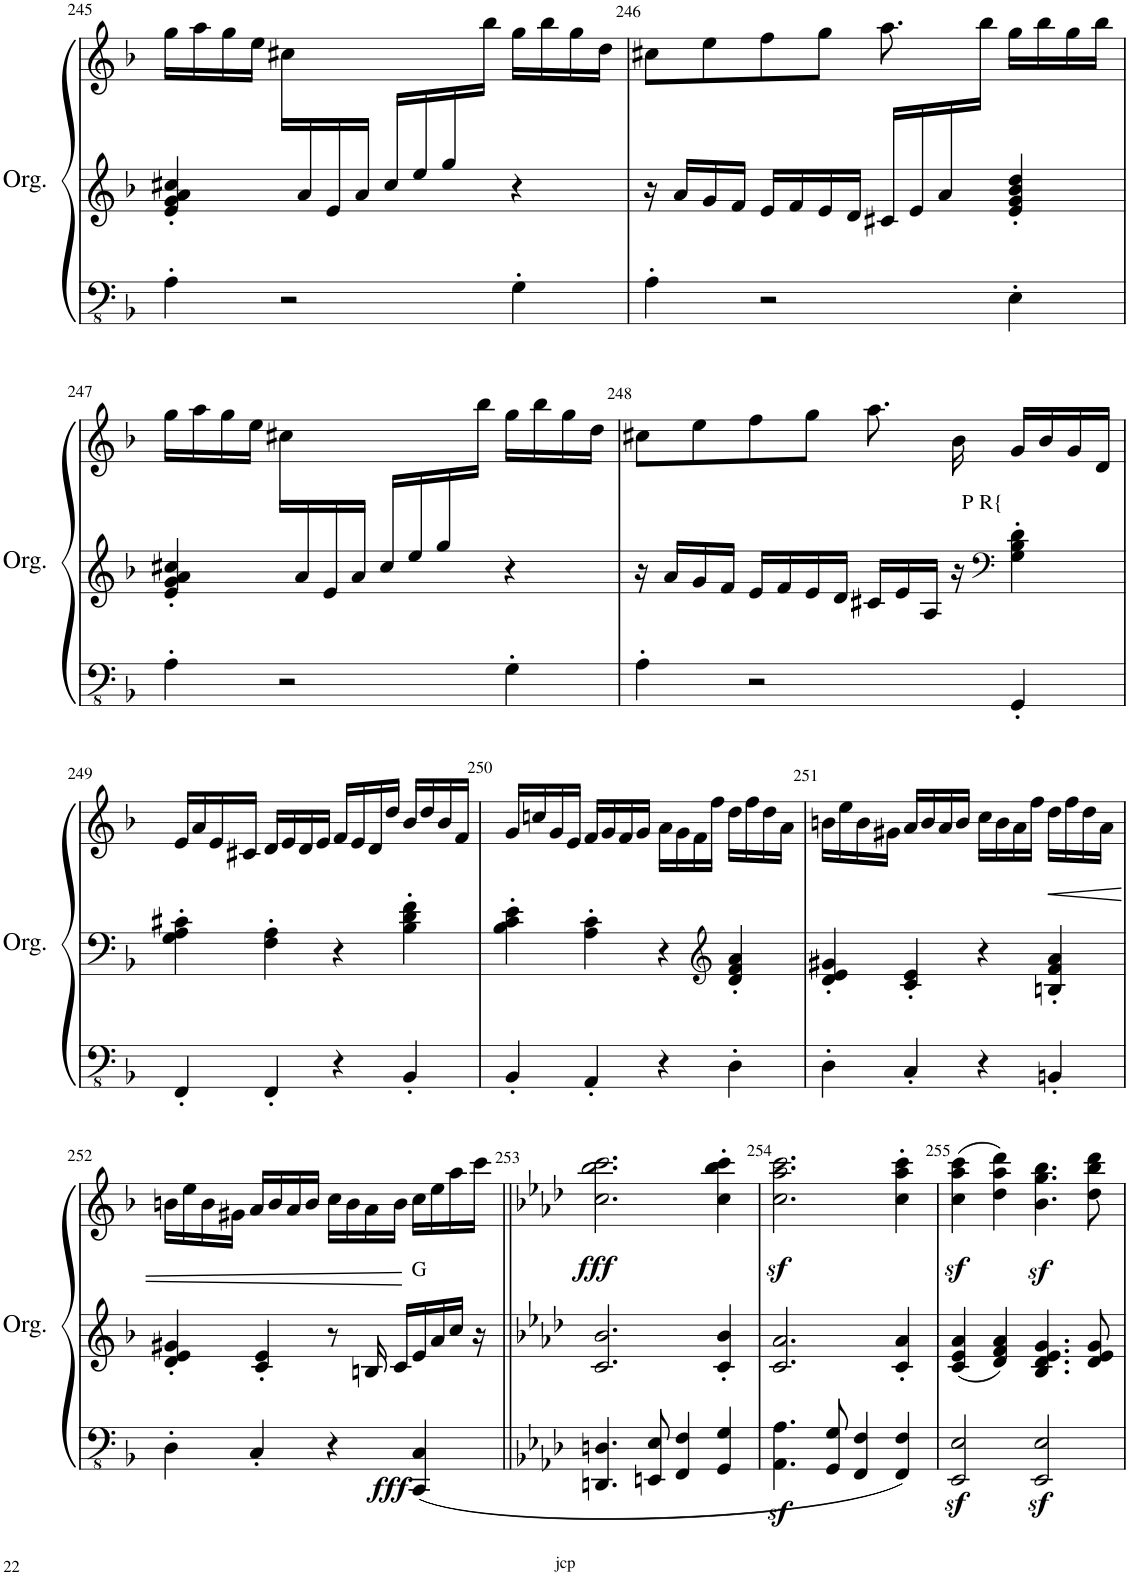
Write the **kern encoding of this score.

**kern	**kern	**kern	**dynam
*part1	*part1	*part1	*part1
*staff3	*staff2	*staff1	*staff1/2/3
*I"Orgue à tuyaux	*	*	*
*I'Org.	*	*	*
!!LO:PB:g=z
*clefFv4	*clefG2	*clefG2	*
*k[b-]	*k[b-]	*k[b-]	*
*M4/4	*M4/4	*M4/4	*
*met(c)	*met(c)	*met(c)	*
=245	=245	=245	=245
*	*	*^	*
4AA'\	4e/' 4g/' 4a/' 4cc#X/'	16gg\LL	4ryy	.
.	.	16aa\	.	.
.	.	16gg\	.	.
.	.	16ee\JJ	.	.
2r	16ryy	4ryy	16cc#X\LL	.
.	16a/	.	4.ryy	.
.	16e/	.	.	.
.	16a/JJ	.	.	.
.	16cc#/LL	4ryy	.	.
.	16ee/	.	.	.
.	16gg/	.	.	.
.	16ryy	.	16bb-\JJ	.
4GG'\	4r	16gg\LL	4ryy	.
.	.	16bb-\	.	.
.	.	16gg\	.	.
.	.	16dd\JJ	.	.
=246	=246	=246	=246	=246
4AA'\	16r	8cc#X\L	8.ryy	.
.	16a/LL	.	.	.
.	16g/	8ee\	.	.
*	*	*v	*v	*
.	16f/JJ	.	.
2r	16e/LL	8ff\	.
.	16f/	.	.
.	16e/	8gg\J	.
.	16d/JJ	.	.
.	16c#X/LL	8.aa\	.
.	16e/	.	.
.	16a/	.	.
*	*	*^	*
.	16ryy	16ryy	16bb-\JJ	.
4EE'\	4e/' 4g/' 4b-/' 4dd/'	16gg\LL	4ryy	.
.	.	16bb-\	.	.
.	.	16gg\	.	.
.	.	16bb-\JJ	.	.
!!LO:LB:g=z	!!
=247	=247	=247	=247	=247
4AA'\	4e/' 4g/' 4a/' 4cc#X/'	16gg\LL	4ryy	.
.	.	16aa\	.	.
.	.	16gg\	.	.
.	.	16ee\JJ	.	.
2r	16ryy	4ryy	16cc#X\LL	.
.	16a/	.	4.ryy	.
.	16e/	.	.	.
.	16a/JJ	.	.	.
.	16cc#/LL	4ryy	.	.
.	16ee/	.	.	.
.	16gg/	.	.	.
.	16ryy	.	16bb-\JJ	.
4GG'\	4r	16gg\LL	4ryy	.
.	.	16bb-\	.	.
.	.	16gg\	.	.
.	.	16dd\JJ	.	.
*	*	*v	*v	*
=248	=248	=248	=248
4AA'\	16r	8cc#X\L	.
.	16a/LL	.	.
.	16g/	8ee\	.
.	16f/JJ	.	.
2r	16e/LL	8ff\	.
.	16f/	.	.
.	16e/	8gg\J	.
.	16d/JJ	.	.
.	16c#X/LL	8.aa\	.
.	16e/	.	.
.	16A/JJ	.	.
.	16r	16b-\	.
*	*clefF4	*	*
!	!	!LO:TX:b:t=P R{	!
4GGG'/	4G\' 4B-\' 4d\'	16g/LL	.
.	.	16b-/	.
.	.	16g/	.
.	.	16d/JJ	.
!!LO:LB:g=z
=249	=249	=249	=249
4FFF'/	4G\' 4A\' 4c#X\'	16e/LL	.
.	.	16a/	.
.	.	16e/	.
.	.	16c#X/JJ	.
4FFF'/	4F\' 4A\'	16d/LL	.
.	.	16e/	.
.	.	16d/	.
.	.	16e/JJ	.
4r	4r	16f/LL	.
.	.	16e/	.
.	.	16d/	.
.	.	16dd/JJ	.
4BBB-'/	4B-\' 4d\' 4f\'	16b-/LL	.
.	.	16dd/	.
.	.	16b-/	.
.	.	16f/JJ	.
=250	=250	=250	=250
4BBB-'/	4B-\' 4c\' 4e\'	16g/LL	.
.	.	16ccn/	.
.	.	16g/	.
.	.	16e/JJ	.
4AAA'/	4A\' 4c\'	16f/LL	.
.	.	16g/	.
.	.	16f/	.
.	.	16g/JJ	.
4r	4r	16a\LL	.
.	.	16g\	.
.	.	16f\	.
.	.	16ff\JJ	.
*	*clefG2	*	*
4DD'\	4d/' 4f/' 4a/'	16dd\LL	.
.	.	16ff\	.
.	.	16dd\	.
.	.	16a\JJ	.
=251	=251	=251	=251
4DD'\	4d/' 4e/' 4g#X/'	16bn\LL	.
.	.	16ee\	.
.	.	16b\	.
.	.	16g#X\JJ	.
4CC'/	4c/' 4e/'	16a/LL	.
.	.	16b/	.
.	.	16a/	.
.	.	16b/JJ	.
4r	4r	16cc\LL	.
.	.	16b\	.
.	.	16a\	.
.	.	16ff\JJ	.
!	!	!	!LO:HP:b
4BBBn'/	4Bn/' 4f/' 4a/'	16dd\LL	<
.	.	16ff\	.
.	.	16dd\	.
.	.	16a\JJ	.
!!LO:LB:g=z
=252	=252	=252	=252
4DD'\	4d/' 4e/' 4g#X/'	16bn\LL	.
.	.	16ee\	.
.	.	16b\	.
.	.	16g#X\JJ	.
4CC'/	4c/' 4e/'	16a/LL	.
.	.	16b/	.
.	.	16a/	.
.	.	16b/JJ	.
4r	8r	16cc\LL	.
.	.	16b\	.
.	16Bn/	16a\	.
!	!	!	!LO:DY:b
.	16c/LL	16b\JJ	fff
!	!	!LO:TX:b:t=G	!
4CCC/ 4CC/	16e/	16cc\LL	[
.	16a/	16ee\	.
.	16cc/JJ	16aa\	.
.	16r	16ccc\JJ	.
=253||	=253||	=253||	=253||
*k[b-e-a-d-]	*k[b-e-a-d-]	*k[b-e-a-d-]	*
!	!	!	!LO:DY:b
4.DDDn/ 4.DDn/	2.c/ 2.b-/	2.cc\ 2.bb-\ 2.ccc\	fff
8EEEn/ 8EE-/	.	.	.
4FFF/ 4FF/	.	.	.
4GGG/ 4GG/	4c/' 4b-/'	4cc\' 4bb-\' 4ccc\'	.
=254	=254	=254	=254
4.AAA-\z< 4.AA-\z<	2.c/ 2.a-/	2.cc\z< 2.aa-\z< 2.ccc\z<	.
8GGG/ 8GG/	.	.	.
4FFF/ 4FF/	.	.	.
4FFF/ 4FF/	4c/' 4a-/'	4cc\' 4aa-\' 4ccc\'	.
=255	=255	=255	=255
2EEE-/z< 2EE-/z<	4c/ 4e-/ 4a-/	(4cc\z< 4aa-\z< 4ccc\z<	.
.	4d-/ 4f/ 4a-/	4dd-\ 4aa-\ 4ddd-\)	.
2EEE-/z< 2EE-/z<	4.B-/ 4.d-/ 4.e-/ 4.g/	4.b-\z< 4.gg\z< 4.bb-\z<	.
.	8d-/ 8e-/ 8g/	8dd-\ 8bb-\ 8ddd-\	.
=	=	=	=
*-	*-	*-	*-
